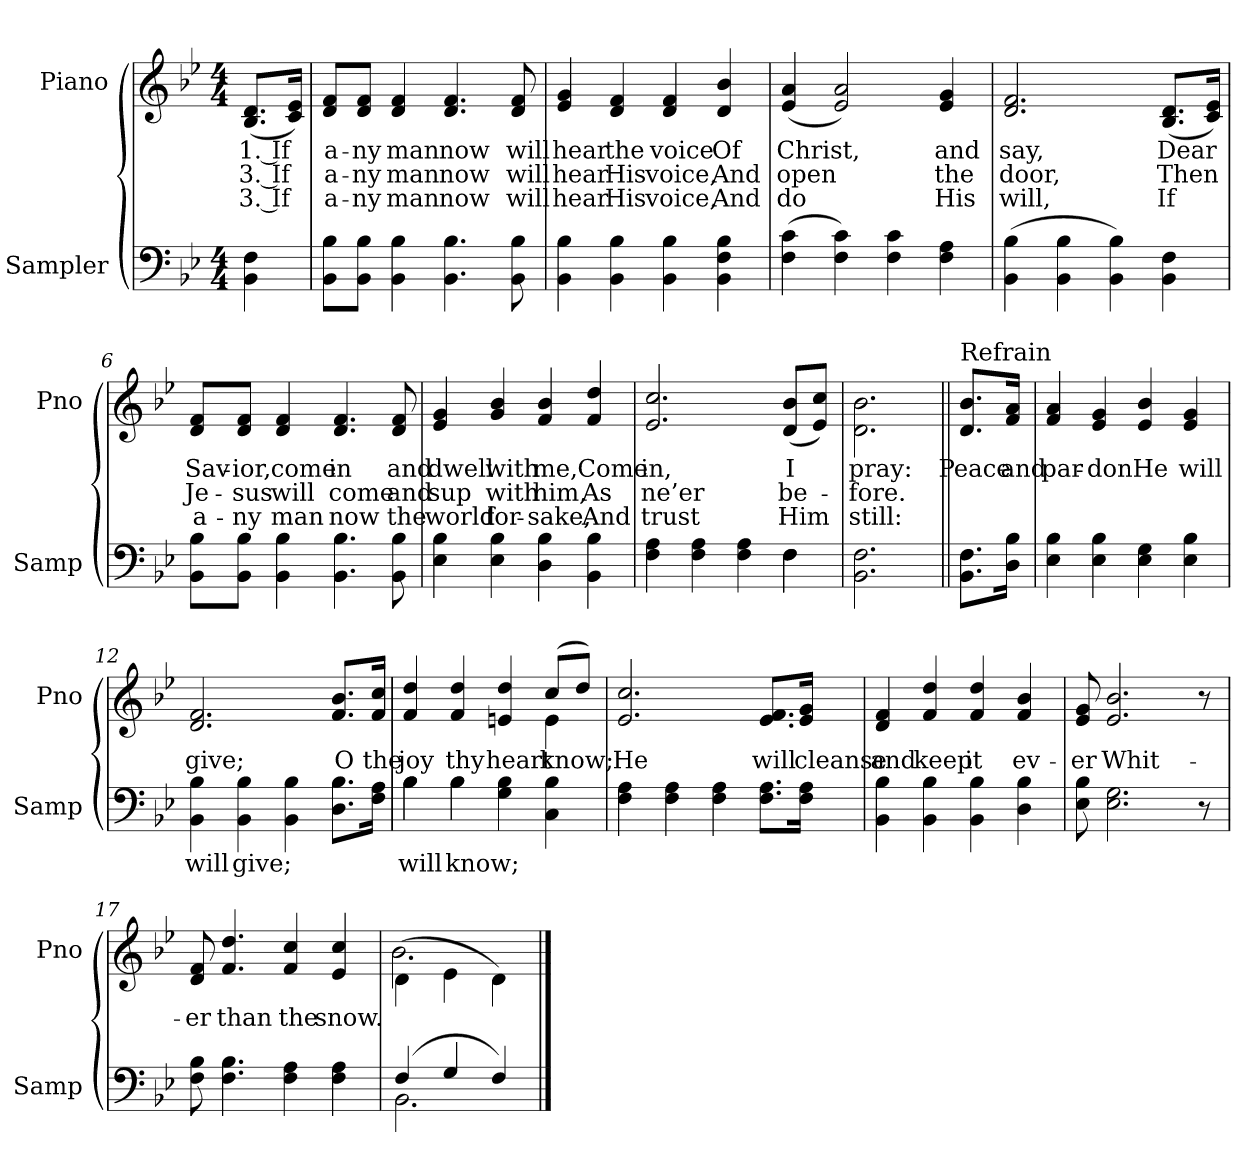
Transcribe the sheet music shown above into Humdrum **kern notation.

**kern	**text	**kern	**text	**text	**text
*part2	*part2	*part1	*part1	*part1	*part1
*staff2	*staff2	*staff1	*staff1	*staff1	*staff1
*I"Sampler	*	*I"Piano	*	*	*
*I'Samp	*	*I'Pno	*	*	*
*clefF4	*	*clefG2	*	*	*
*k[b-e-]	*	*k[b-e-]	*	*	*
*B-:	*	*B-:	*	*	*
*M4/4	*	*M4/4	*	*	*
=1	=1	=1	=1	=1	=1
4BB- 4F	.	(8.B-/ 8.d/L	1. If	3. If	3. If
.	.	16c/ 16e-/Jk)	.	.	.
=2	=2	=2	=2	=2	=2
8BB-\ 8B-\L	.	8d/ 8f/L	a-	a-	a-
8BB-\ 8B-\J	.	8d/ 8f/J	-ny	-ny	-ny
4BB- 4B-	.	4d 4f	man	man	man
4.BB- 4.B-	.	4.d 4.f	now	now	now
8BB- 8B-	.	8d 8f	will	will	will
=3	=3	=3	=3	=3	=3
4BB- 4B-	.	4e- 4g	hear	hear	hear
4BB- 4B-	.	4d 4f	the	His	His
4BB- 4B-	.	4d 4f	voice	voice,	voice,
4BB- 4F 4B-	.	4d 4b-	Of	And	And
=4	=4	=4	=4	=4	=4
(4F 4c	.	(4e- 4a	Christ,	open	do
4F 4c)	.	2e- 2a)	.	.	.
4F 4c	.	.	.	.	.
4F 4A	.	4e- 4g	and	the	His
=5	=5	=5	=5	=5	=5
(4BB- 4B-	.	2.d 2.f	say,	door,	will,
4BB- 4B-	.	.	.	.	.
4BB- 4B-)	.	.	.	.	.
4BB- 4F	.	(8.B-/ 8.d/L	Dear	Then	If
.	.	16c/ 16e-/Jk)	.	.	.
=6	=6	=6	=6	=6	=6
8BB-\ 8B-\L	.	8d/ 8f/L	Sav-	Je-	a-
8BB-\ 8B-\J	.	8d/ 8f/J	-ior,	-sus	-ny
4BB- 4B-	.	4d 4f	come	will	man
4.BB- 4.B-	.	4.d 4.f	in	come	now
8BB- 8B-	.	8d 8f	and	and	the
=7	=7	=7	=7	=7	=7
4E- 4B-	.	4e- 4g	dwell	sup	world
4E- 4B-	.	4g 4b-	with	with	for-
4D 4B-	.	4f 4b-	me,	him,	-sake,
4BB- 4B-	.	4f 4dd	Come	As	And
=8	=8	=8	=8	=8	=8
*^	*	*	*	*	*
4F 4A	2.ryy	.	2.e- 2.cc	in,	ne’er	trust
4F 4A	.	.	.	.	.	.
4F 4A	.	.	.	.	.	.
4F\	4F	.	(8d/ 8b-/L	I	be-	Him
.	.	.	8e-/ 8cc/J)	.	.	.
*v	*v	*	*	*	*	*
=9	=9	=9	=9	=9	=9
2.BB- 2.F	.	2.d\ 2.b-\	pray:	-fore.	still:
=10||	=10||	=10||	=10||	=10||	=10||
!	!	!LO:TX:t=Refrain	!	!	!
8.BB-\ 8.F\L	.	8.d/ 8.b-/L	Peace	.	.
16D\ 16B-\Jk	.	16f/ 16a/Jk	and	.	.
=11	=11	=11	=11	=11	=11
4E- 4B-	.	4f 4a	par-	.	.
4E- 4B-	.	4e- 4g	-don	.	.
4E- 4G	.	4e- 4b-	He	.	.
4E- 4B-	.	4e- 4g	will	.	.
=12	=12	=12	=12	=12	=12
4BB- 4B-	will	2.d 2.f	give;	.	.
4BB- 4B-	give;	.	.	.	.
4BB- 4B-	.	.	.	.	.
8.D\ 8.B-\L	.	8.f/ 8.b-/L	O	.	.
16F\ 16A\Jk	.	16f/ 16cc/Jk	the	.	.
=13	=13	=13	=13	=13	=13
*^	*	*^	*	*	*
4B-\	4B-	will	4f 4dd	2.ryy	joy	.	.
4B-\	4B-	know;	4f 4dd	.	thy	.	.
4G 4B-	2ryy	.	4en 4dd	.	heart	.	.
4C 4B-	.	.	(8cc/L	4e	know;	.	.
.	.	.	8dd/J)	.	.	.	.
*v	*v	*	*	*	*	*	*
*	*	*v	*v	*	*	*
=14	=14	=14	=14	=14	=14
4F 4A	.	2.e- 2.cc	He	.	.
4F 4A	.	.	.	.	.
4F 4A	.	.	.	.	.
8.F\ 8.A\L	.	8.e-/ 8.f/L	will	.	.
16F\ 16A\Jk	.	16e-/ 16g/Jk	cleanse	.	.
=15	=15	=15	=15	=15	=15
4BB- 4B-	.	4d 4f	and	.	.
4BB- 4B-	.	4f 4dd	keep	.	.
4BB- 4B-	.	4f 4dd	it	.	.
4D 4B-	.	4f 4b-	ev-	.	.
=16	=16	=16	=16	=16	=16
8E- 8B-	.	8e- 8g	-er	.	.
2.E- 2.G	.	2.e- 2.b-	Whit-	.	.
8r	.	8r	.	.	.
=17	=17	=17	=17	=17	=17
8F 8B-	.	8d 8f	-er	.	.
4.F 4.B-	.	4.f 4.dd	than	.	.
4F 4A	.	4f 4cc	the	.	.
4F 4A	.	4e- 4cc	snow.	.	.
=18	=18	=18	=18	=18	=18
*^	*	*^	*	*	*
(4F/	2.BB-	.	(4d\	2.b-	.	.	.
4G/	.	.	4e-\	.	.	.	.
4F/)	.	.	4d\)	.	.	.	.
*v	*v	*	*	*	*	*	*
*	*	*v	*v	*	*	*
==	==	==	==	==	==
*-	*-	*-	*-	*-	*-
